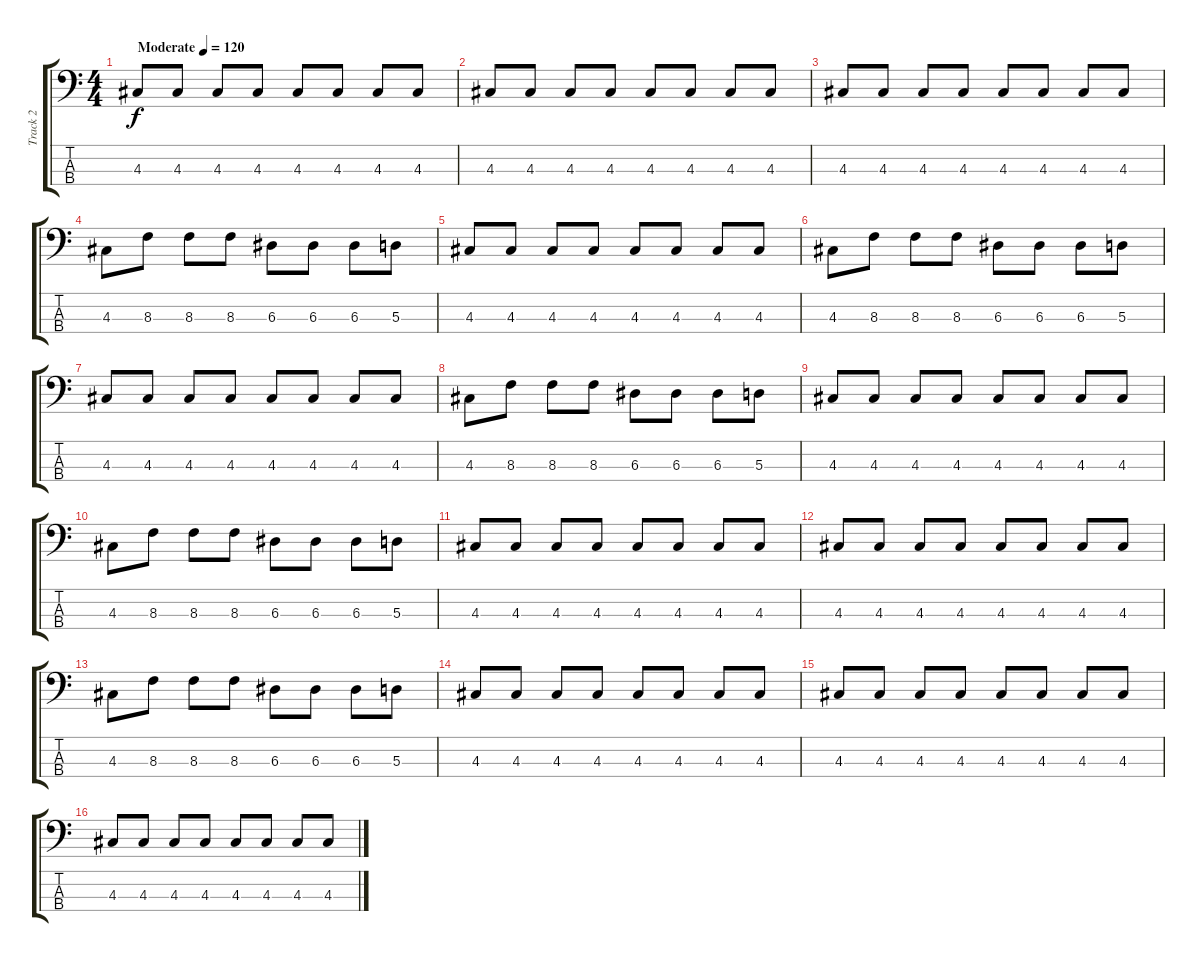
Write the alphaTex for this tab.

\track ("Track 2" "Track 2") {instrument electricbassfinger}
\staff {score tabs}
\tuning (G2 D2 A1 E1) {hide}
\ts (4 4)
\tempo (120 "Moderate")
\clef f4
\ks c
4.3.8{dy f instrument electricbassfinger} 4.3.8 4.3.8 4.3.8 4.3.8 4.3.8 4.3.8 4.3.8 |
4.3.8 4.3.8 4.3.8 4.3.8 4.3.8 4.3.8 4.3.8 4.3.8 |
4.3.8 4.3.8 4.3.8 4.3.8 4.3.8 4.3.8 4.3.8 4.3.8 |
4.3.8 8.3.8 8.3.8 8.3.8 6.3.8 6.3.8 6.3.8 5.3.8 |
4.3.8 4.3.8 4.3.8 4.3.8 4.3.8 4.3.8 4.3.8 4.3.8 |
4.3.8 8.3.8 8.3.8 8.3.8 6.3.8 6.3.8 6.3.8 5.3.8 |
4.3.8 4.3.8 4.3.8 4.3.8 4.3.8 4.3.8 4.3.8 4.3.8 |
4.3.8 8.3.8 8.3.8 8.3.8 6.3.8 6.3.8 6.3.8 5.3.8 |
4.3.8 4.3.8 4.3.8 4.3.8 4.3.8 4.3.8 4.3.8 4.3.8 |
4.3.8 8.3.8 8.3.8 8.3.8 6.3.8 6.3.8 6.3.8 5.3.8 |
4.3.8 4.3.8 4.3.8 4.3.8 4.3.8 4.3.8 4.3.8 4.3.8 |
4.3.8 4.3.8 4.3.8 4.3.8 4.3.8 4.3.8 4.3.8 4.3.8 |
4.3.8 8.3.8 8.3.8 8.3.8 6.3.8 6.3.8 6.3.8 5.3.8 |
4.3.8 4.3.8 4.3.8 4.3.8 4.3.8 4.3.8 4.3.8 4.3.8 |
4.3.8 4.3.8 4.3.8 4.3.8 4.3.8 4.3.8 4.3.8 4.3.8 |
4.3.8 4.3.8 4.3.8 4.3.8 4.3.8 4.3.8 4.3.8 4.3.8
